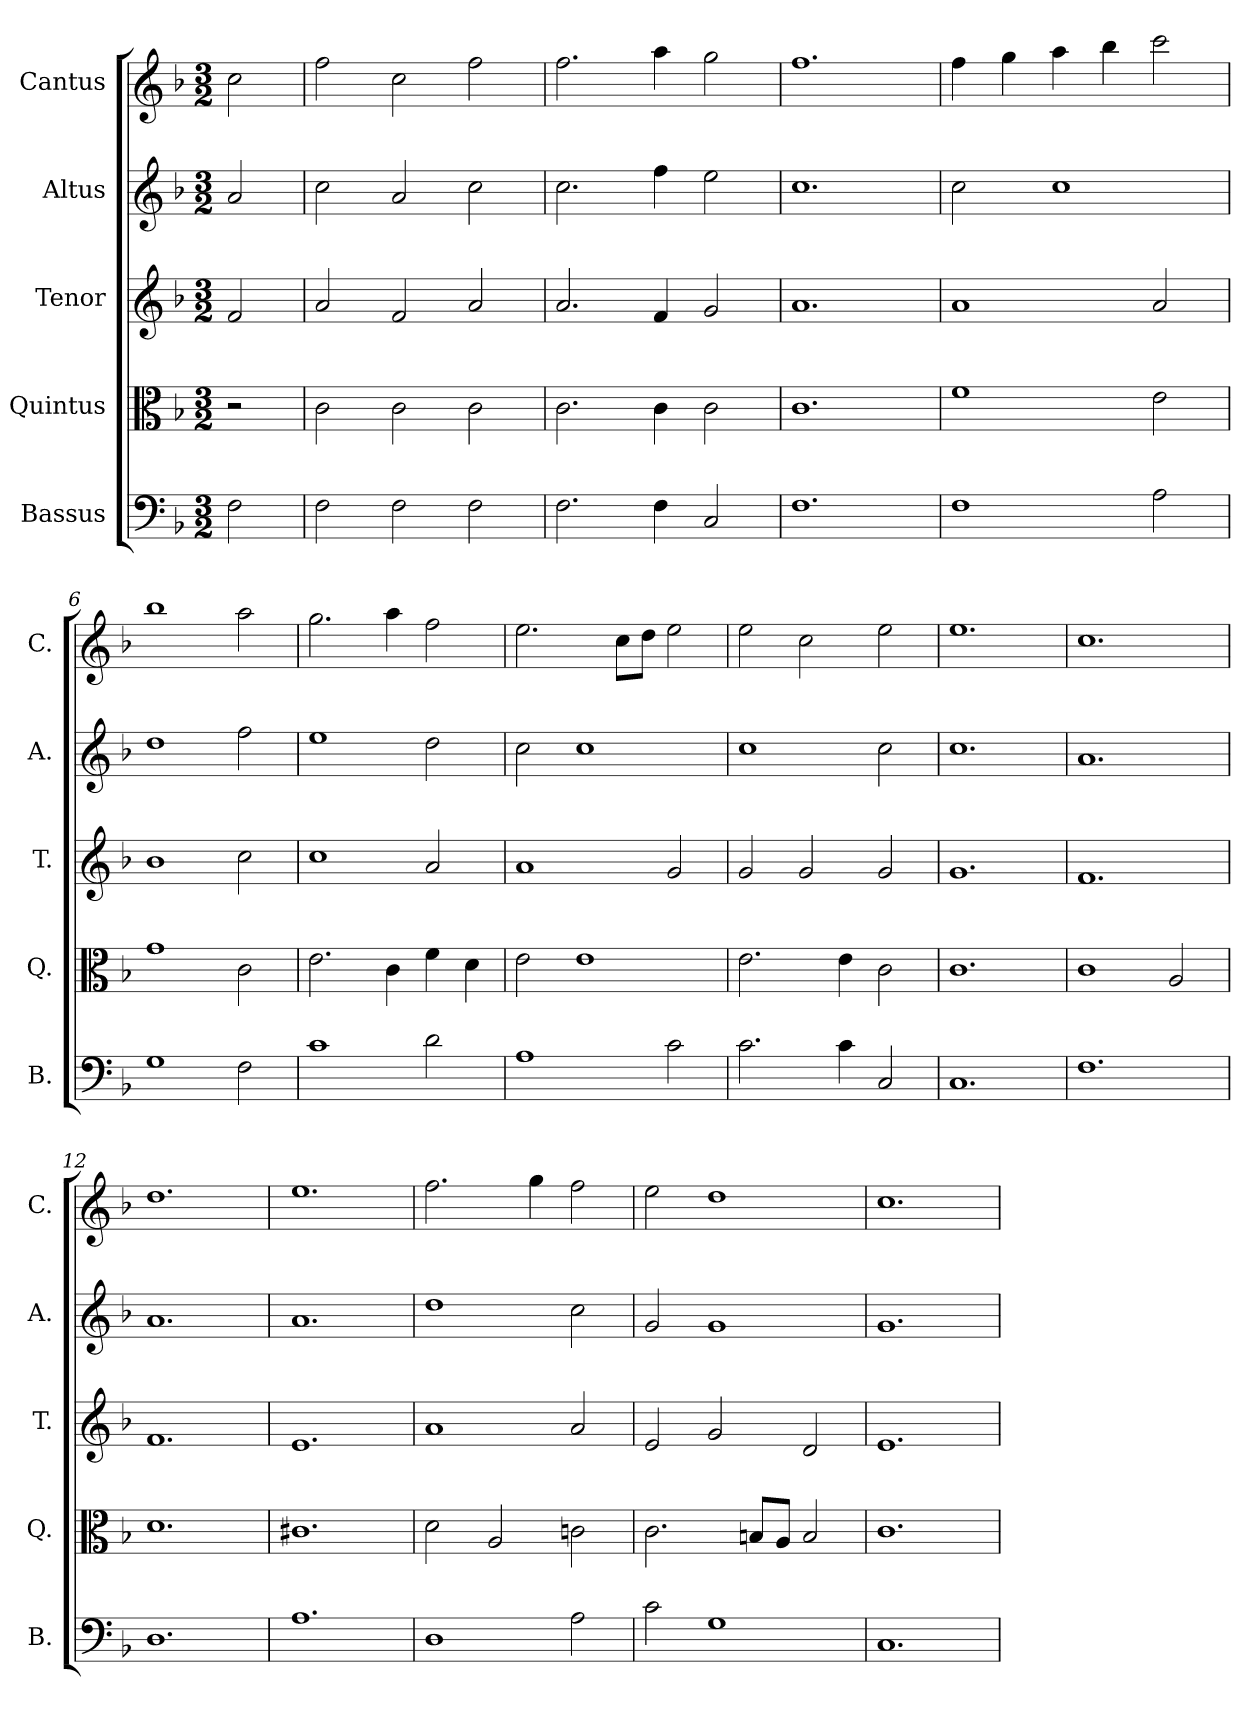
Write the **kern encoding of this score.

**kern	**kern	**kern	**kern	**kern
*part5	*part4	*part3	*part2	*part1
*staff5	*staff4	*staff3	*staff2	*staff1
*I"Bassus	*I"Quintus	*I"Tenor	*I"Altus	*I"Cantus
*I'B.	*I'Q.	*I'T.	*I'A.	*I'C.
*clefF4	*clefC3	*clefG2	*clefG2	*clefG2
*k[b-]	*k[b-]	*k[b-]	*k[b-]	*k[b-]
*F:	*F:	*F:	*F:	*F:
*M3/2	*M3/2	*M3/2	*M3/2	*M3/2
=1	=1	=1	=1	=1
2F\	2r	2f/	2a/	2cc\
=2	=2	=2	=2	=2
2F\	2c\	2a/	2cc\	2ff\
2F\	2c\	2f/	2a/	2cc\
2F\	2c\	2a/	2cc\	2ff\
=3	=3	=3	=3	=3
2.F\	2.c\	2.a/	2.cc\	2.ff\
4F\	4c\	4f/	4ff\	4aa\
2C/	2c\	2g/	2ee\	2gg\
=4	=4	=4	=4	=4
1.F	1.c	1.a	1.cc	1.ff
=5	=5	=5	=5	=5
1F	1f	1a	2cc\	4ff\
.	.	.	.	4gg\
.	.	.	1cc	4aa\
.	.	.	.	4bb-\
2A\	2e\	2a/	.	2ccc\
=6	=6	=6	=6	=6
1G	1g	1b-	1dd	1bb-
2F\	2c\	2cc\	2ff\	2aa\
=7	=7	=7	=7	=7
1c	2.e\	1cc	1ee	2.gg\
.	4c\	.	.	4aa\
2d\	4f\	2a/	2dd\	2ff\
.	4d\	.	.	.
!!LO:LB:g=z
=8	=8	=8	=8	=8
1A	2e\	1a	2cc\	2.ee\
.	1e	.	1cc	.
.	.	.	.	8cc\L
.	.	.	.	8dd\J
2c\	.	2g/	.	2ee\
=9	=9	=9	=9	=9
2.c\	2.e\	2g/	1cc	2ee\
.	.	2g/	.	2cc\
4c\	4e\	.	.	.
2C/	2c\	2g/	2cc\	2ee\
=10	=10	=10	=10	=10
1.C	1.c	1.g	1.cc	1.ee
=11	=11	=11	=11	=11
1.F	1c	1.f	1.a	1.cc
.	2A/	.	.	.
=12	=12	=12	=12	=12
1.D	1.d	1.f	1.a	1.dd
=13	=13	=13	=13	=13
1.A	1.c#X	1.e	1.a	1.ee
=14	=14	=14	=14	=14
1D	2d\	1a	1dd	2.ff\
.	2A/	.	.	.
.	.	.	.	4gg\
2A\	2cn\	2a/	2cc\	2ff\
!!LO:LB:g=z
=15	=15	=15	=15	=15
2c\	2.c\	2e/	2g/	2ee\
1G	.	2g/	1g	1dd
.	8Bn/L	.	.	.
.	8A/J	.	.	.
.	2B/	2d/	.	.
=16	=16	=16	=16	=16
1.C	1.c	1.e	1.g	1.cc
=	=	=	=	=
*-	*-	*-	*-	*-
